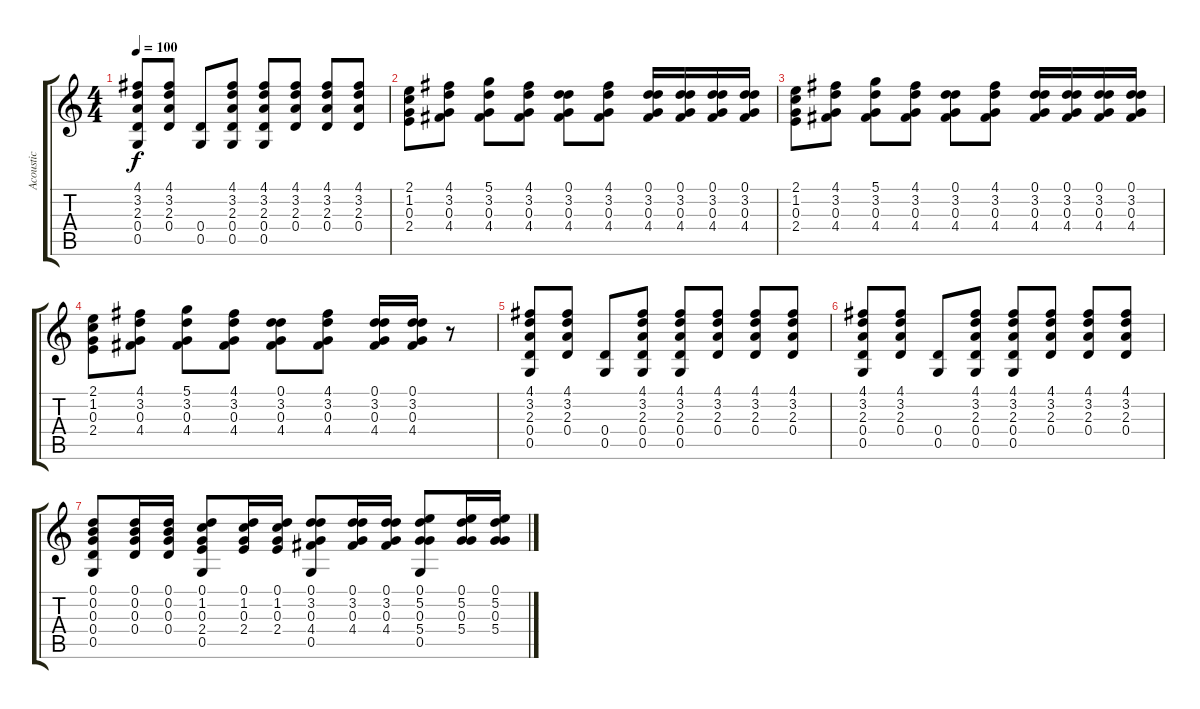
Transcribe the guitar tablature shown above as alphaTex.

\track ("Acoustic" "Acoustic") {instrument acousticguitarsteel}
\staff {score tabs}
\tuning (D4 B3 G3 D3 G2 D2) {hide}
\ts (4 4)
\tempo 100
\clef g2
\ks c
(4.1 3.2 2.3 0.4 0.5).8{dy f} (4.1 3.2 2.3 0.4).8 (0.4 0.5).8 (4.1 3.2 2.3 0.4 0.5).8 (4.1 3.2 2.3 0.4 0.5).8 (4.1 3.2 2.3 0.4).8 (4.1 3.2 2.3 0.4).8 (4.1 3.2 2.3 0.4).8 |
(2.1 1.2 0.3 2.4).8 (4.1 3.2 0.3 4.4).8 (5.1 3.2 0.3 4.4).8 (4.1 3.2 0.3 4.4).8 (0.1 3.2 0.3 4.4).8 (4.1 3.2 0.3 4.4).8 (0.1 3.2 0.3 4.4).16 (0.1 3.2 0.3 4.4).16 (0.1 3.2 0.3 4.4).16 (0.1 3.2 0.3 4.4).16 |
(2.1 1.2 0.3 2.4).8 (4.1 3.2 0.3 4.4).8 (5.1 3.2 0.3 4.4).8 (4.1 3.2 0.3 4.4).8 (0.1 3.2 0.3 4.4).8 (4.1 3.2 0.3 4.4).8 (0.1 3.2 0.3 4.4).16 (0.1 3.2 0.3 4.4).16 (0.1 3.2 0.3 4.4).16 (0.1 3.2 0.3 4.4).16 |
(2.1 1.2 0.3 2.4).8 (4.1 3.2 0.3 4.4).8 (5.1 3.2 0.3 4.4).8 (4.1 3.2 0.3 4.4).8 (0.1 3.2 0.3 4.4).8 (4.1 3.2 0.3 4.4).8 (0.1 3.2 0.3 4.4).16 (0.1 3.2 0.3 4.4).16 r.8 |
(4.1 3.2 2.3 0.4 0.5).8 (4.1 3.2 2.3 0.4).8 (0.4 0.5).8 (4.1 3.2 2.3 0.4 0.5).8 (4.1 3.2 2.3 0.4 0.5).8 (4.1 3.2 2.3 0.4).8 (4.1 3.2 2.3 0.4).8 (4.1 3.2 2.3 0.4).8 |
(4.1 3.2 2.3 0.4 0.5).8 (4.1 3.2 2.3 0.4).8 (0.4 0.5).8 (4.1 3.2 2.3 0.4 0.5).8 (4.1 3.2 2.3 0.4 0.5).8 (4.1 3.2 2.3 0.4).8 (4.1 3.2 2.3 0.4).8 (4.1 3.2 2.3 0.4).8 |
(0.1 0.2 0.3 0.4 0.5).8{volume 11} (0.1 0.2 0.3 0.4).16{volume 10} (0.1 0.2 0.3 0.4).16{volume 9} (0.1 1.2 0.3 2.4 0.5).8{volume 8} (0.1 1.2 0.3 2.4).16{volume 7} (0.1 1.2 0.3 2.4).16{volume 6} (0.1 3.2 0.3 4.4 0.5).8{volume 5} (0.1 3.2 0.3 4.4).16{volume 4} (0.1 3.2 0.3 4.4).16{volume 3} (0.1 5.2 0.3 5.4 0.5).8{volume 2} (0.1 5.2 0.3 5.4).16{volume 1} (0.1 5.2 0.3 5.4).16{volume 0}
